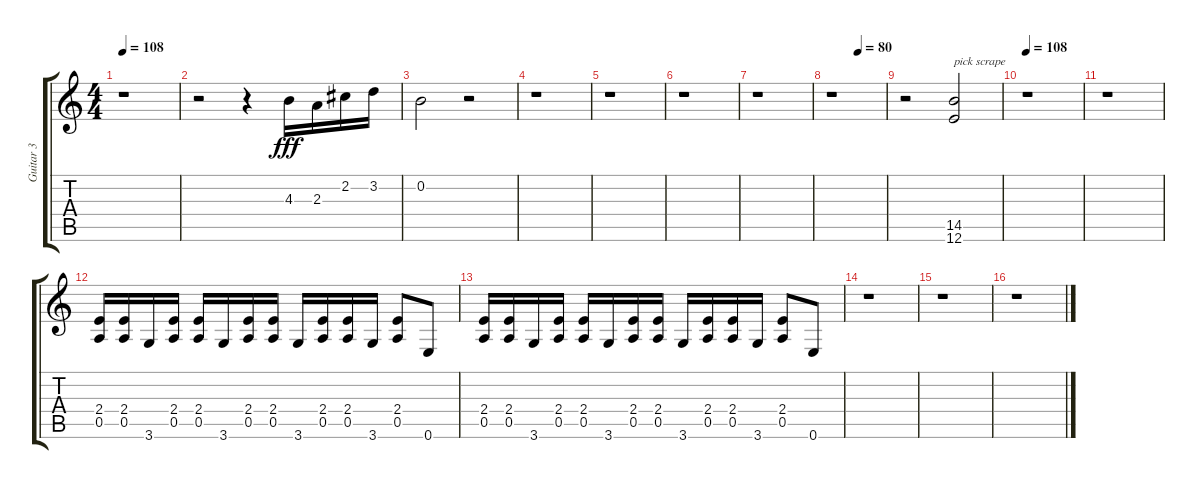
\track ("Guitar 3" "Guitar 3") {instrument distortionguitar}
\staff {score tabs}
\tuning (E4 B3 G3 D3 A2 E2) {hide}
\ts (4 4)
\tempo 108
\clef g2
\ks c
r.1{dy fff} |
r.2 r.4 4.3.16 2.3.16 2.2.16 3.2.16 |
0.2.2 r.2 |
r.1 |
r.1 |
r.1 |
r.1 |
\tempo (80 0.5)
r.1 |
r.2 (14.5 12.6).2{txt "pick scrape"} |
\tempo 108
r.1 |
r.1 |
(2.4 0.5).16 (2.4 0.5).16 3.6.16 (2.4 0.5).16 (2.4 0.5).16 3.6.16 (2.4 0.5).16 (2.4 0.5).16 3.6.16 (2.4 0.5).16 (2.4 0.5).16 3.6.16 (2.4 0.5).8 0.6.8 |
(2.4 0.5).16 (2.4 0.5).16 3.6.16 (2.4 0.5).16 (2.4 0.5).16 3.6.16 (2.4 0.5).16 (2.4 0.5).16 3.6.16 (2.4 0.5).16 (2.4 0.5).16 3.6.16 (2.4 0.5).8 0.6.8 |
r.1 |
r.1 |
r.1
